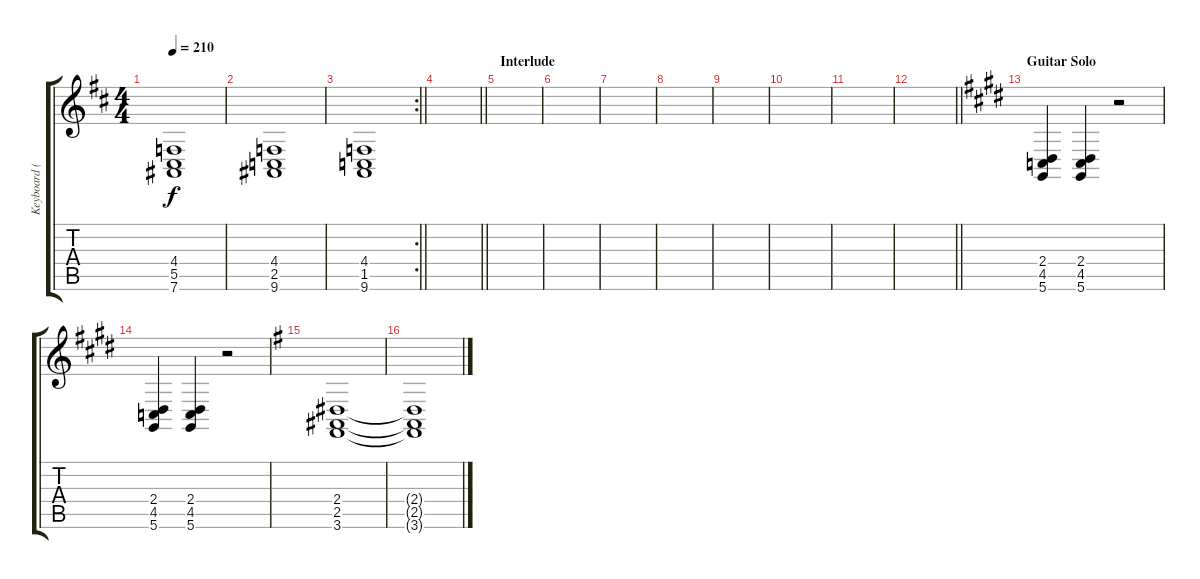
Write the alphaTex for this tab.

\track ("Keyboard (Joakim Svalberg)" "Keyboard (") {instrument pad4choir}
\staff {score tabs}
\tuning (Eb4 Bb3 Gb3 Db3 Ab2 Eb2) {hide}
\ts (4 4)
\tempo 210
\clef g2
\ks d
(4.4{t} 5.5{t} 7.6{t}).1{dy f} |
(4.4 2.5 9.6).1 |
\rc 2
\barLineRight lightlight
(4.4 1.5 9.6).1 |
\barLineRight lightlight
|
\section ("" "Interlude")
|
|
|
|
|
|
|
\barLineRight lightlight
|
\section ("" "Guitar Solo")
\ks e
(2.4 4.5 5.6).4 (2.4 4.5 5.6).4 r.2 |
(2.4 4.5 5.6).4 (2.4 4.5 5.6).4 r.2 |
\ks g
(2.4 2.5 3.6).1 |
(2.4{t} 2.5{t} 3.6{t}).1
